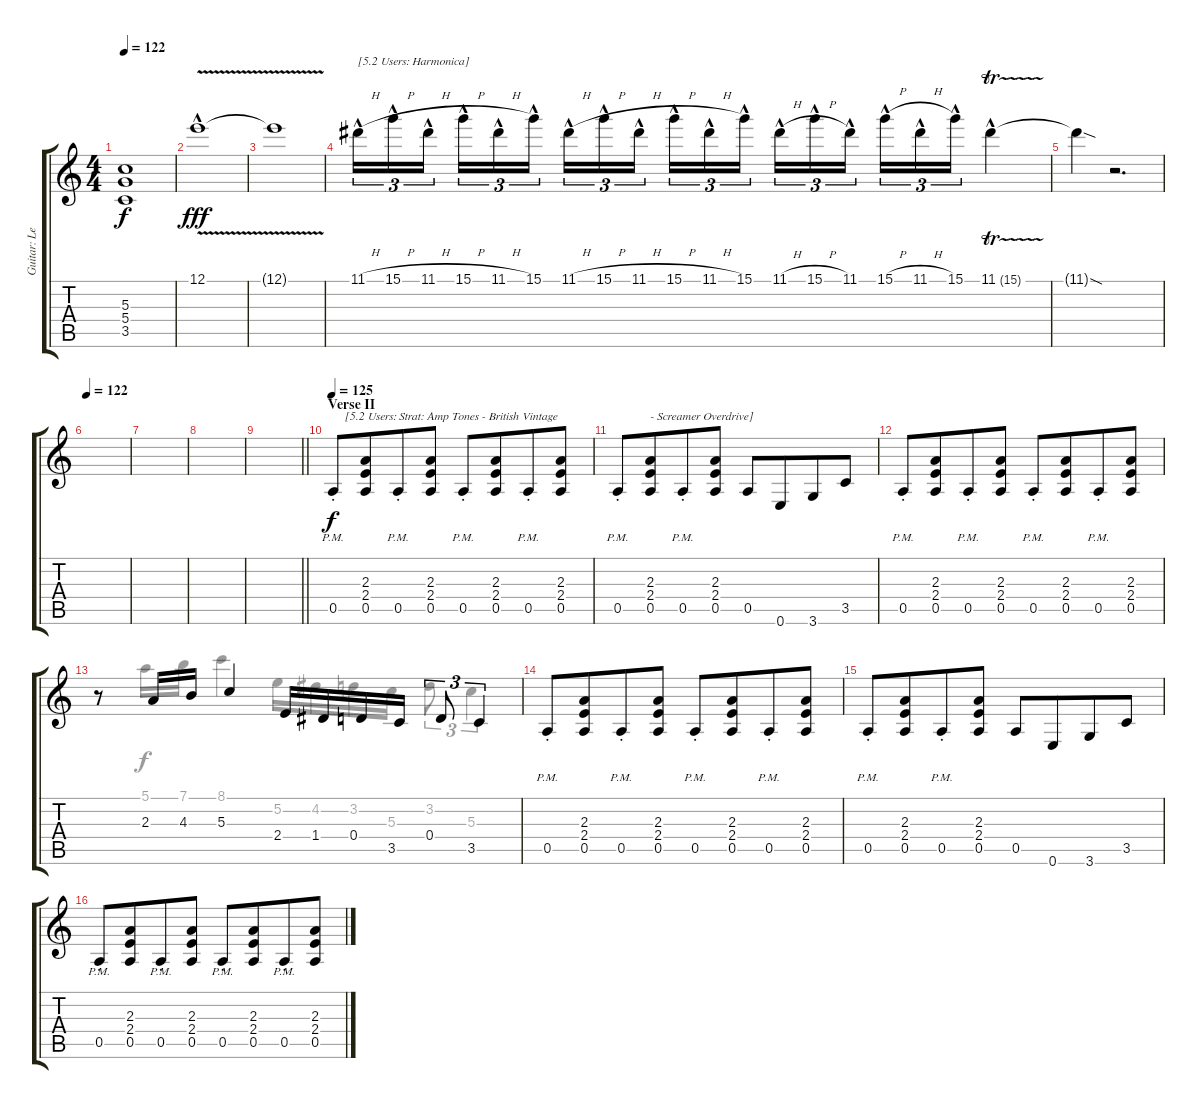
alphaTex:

\track ("Guitar: Lead" "Guitar: Le") {instrument overdrivenguitar}
\staff {score tabs}
\tuning (E4 B3 G3 D3 A2 E2) {hide}
\voice
\ts (4 4)
\tempo 122
\clef g2
\ks c
(5.3 5.4 3.5).1{dy f} |
12.1{v hac}.1{dy fff} |
12.1{t}.1 |
11.1{h hac}.16{tu (3 2) txt "[5.2 Users: Harmonica]" instrument harmonica} 15.1{h hac}.16{tu (3 2)} 11.1{h hac}.16{tu (3 2) beam splitsecondary} 15.1{h hac}.16{tu (3 2)} 11.1{h hac}.16{tu (3 2)} 15.1{hac}.16{tu (3 2)} 11.1{h hac}.16{tu (3 2)} 15.1{h hac}.16{tu (3 2)} 11.1{h hac}.16{tu (3 2) beam splitsecondary} 15.1{h hac}.16{tu (3 2)} 11.1{h hac}.16{tu (3 2)} 15.1{hac}.16{tu (3 2)} 11.1{h hac}.16{tu (3 2)} 15.1{h hac}.16{tu (3 2)} 11.1{hac}.16{tu (3 2) beam splitsecondary} 15.1{h hac}.16{tu (3 2)} 11.1{h hac}.16{tu (3 2)} 15.1{hac}.16{tu (3 2)} 11.1{tr (15 32) hac}.4 |
11.1{sod t}.4 r.2{d} |
\tempo 122
|
|
|
\barLineRight lightlight
|
\section ("" "Verse II")
\tempo 125
0.5{pm st}.8{txt "    [5.2 Users: Strat: Amp Tones - British Vintage" dy f instrument overdrivenguitar} (2.3 2.4 0.5).8{beam merge} 0.5{pm st}.8 (2.3 2.4 0.5).8 0.5{pm st}.8 (2.3 2.4 0.5).8{beam merge} 0.5{pm st}.8 (2.3 2.4 0.5).8 |
0.5{pm st}.8 (2.3 2.4 0.5).8{txt "- Screamer Overdrive]" beam merge} 0.5{pm st}.8 (2.3 2.4 0.5).8 0.5.8 0.6.8{beam merge} 3.6.8 3.5.8 |
0.5{pm st}.8 (2.3 2.4 0.5).8{beam merge} 0.5{pm st}.8 (2.3 2.4 0.5).8 0.5{pm st}.8 (2.3 2.4 0.5).8{beam merge} 0.5{pm st}.8 (2.3 2.4 0.5).8 |
r.8 2.3.16 4.3.16 5.3.4 2.4.16 1.4.16 0.4.16 3.5.16 0.4.8{tu (3 2)} 3.5.4{tu (3 2)} |
0.5{pm st}.8 (2.3 2.4 0.5).8{beam merge} 0.5{pm st}.8 (2.3 2.4 0.5).8 0.5{pm st}.8 (2.3 2.4 0.5).8{beam merge} 0.5{pm st}.8 (2.3 2.4 0.5).8 |
0.5{pm st}.8 (2.3 2.4 0.5).8{beam merge} 0.5{pm st}.8 (2.3 2.4 0.5).8 0.5.8 0.6.8{beam merge} 3.6.8 3.5.8 |
0.5{pm st}.8 (2.3 2.4 0.5).8{beam merge} 0.5{pm st}.8 (2.3 2.4 0.5).8 0.5{pm st}.8 (2.3 2.4 0.5).8{beam merge} 0.5{pm st}.8 (2.3 2.4 0.5).8
\voice
\clef g2
\ottava regular
\simile none
\ks c
|
|
|
|
|
|
|
|
\barLineRight lightlight
|
|
|
|
r.8 5.1.16 7.1.16 8.1.4 5.2.16 4.2.16 3.2.16 5.3.16 3.2.8{tu (3 2)} 5.3.4{tu (3 2)} |
|
|
